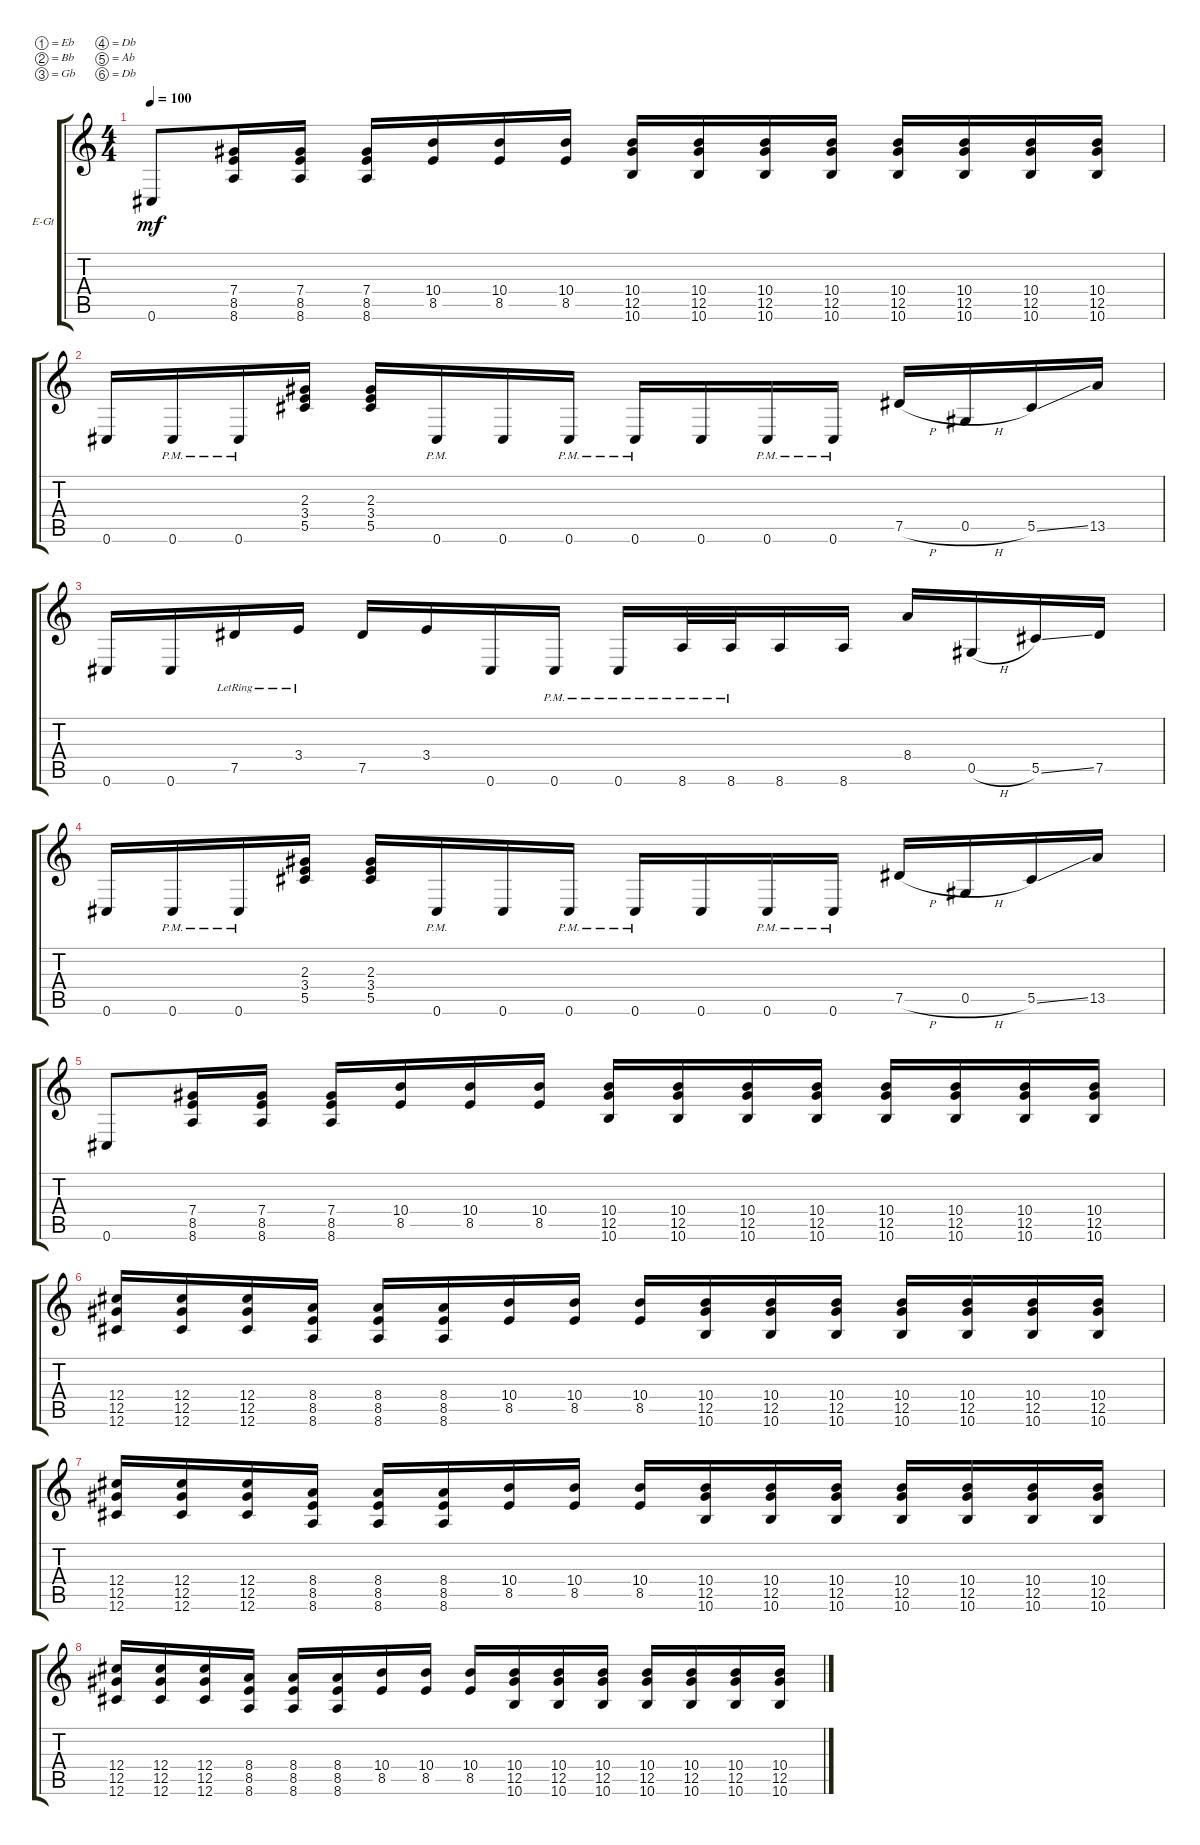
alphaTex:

\defaultSystemsLayout 4
\bracketExtendMode groupsimilarinstruments
\firstSystemTrackNameOrientation horizontal
\otherSystemsTrackNameOrientation horizontal
\track ("Electric Guitar" "E-Gt") {instrument distortionguitar}
\staff {score tabs}
\tuning (Eb4 Bb3 Gb3 Db3 Ab2 Db2)
\ts (4 4)
\tempo 100
\clef g2
\ks c
0.6.8{dy mf} (8.6 8.5 7.4).16 (8.6 8.5 7.4).16 (8.6 8.5 7.4).16 (8.5 10.4).16 (8.5 10.4).16 (8.5 10.4).16 (10.6 12.5 10.4).16 (10.6 12.5 10.4).16 (10.6 10.4 12.5).16 (10.6 10.4 12.5).16 (10.6 10.4 12.5).16 (10.6 12.5 10.4).16 (10.6 10.4 12.5).16 (10.6 10.4 12.5).16 |
0.6.16 0.6{pm}.16 0.6{pm}.16 (5.5 3.4 2.3).16 (3.4 2.3 5.5).16 0.6{pm}.16 0.6.16 0.6{pm}.16 0.6{pm}.16 0.6.16 0.6{pm}.16 0.6{pm}.16 7.5{h}.16 0.5{h}.16 5.5{ss}.16 13.5.16 |
0.6.16 0.6.16 7.5{lr}.16 3.4{lr}.16 7.5.16 3.4.16 0.6.16 0.6{pm}.16 0.6{pm}.16 8.6{pm}.32 8.6{pm}.32 8.6.16 8.6.16 8.4.16 0.5{h}.16 5.5{ss}.16 7.5.16 |
0.6.16 0.6{pm}.16 0.6{pm}.16 (5.5 3.4 2.3).16 (3.4 2.3 5.5).16 0.6{pm}.16 0.6.16 0.6{pm}.16 0.6{pm}.16 0.6.16 0.6{pm}.16 0.6{pm}.16 7.5{h}.16 0.5{h}.16 5.5{ss}.16 13.5.16 |
0.6.8 (8.6 8.5 7.4).16 (8.6 8.5 7.4).16 (8.6 8.5 7.4).16 (8.5 10.4).16 (8.5 10.4).16 (8.5 10.4).16 (10.6 12.5 10.4).16 (10.6 12.5 10.4).16 (10.6 10.4 12.5).16 (10.6 10.4 12.5).16 (10.6 10.4 12.5).16 (10.6 12.5 10.4).16 (10.6 10.4 12.5).16 (10.6 10.4 12.5).16 |
(12.6 12.5 12.4).16 (12.6 12.5 12.4).16 (12.6 12.5 12.4).16 (8.6 8.5 8.4).16 (8.6 8.5 8.4).16 (8.6 8.5 8.4).16 (8.5 10.4).16 (8.5 10.4).16 (8.5 10.4).16 (10.6 12.5 10.4).16 (10.6 10.4 12.5).16 (10.6 10.4 12.5).16 (10.6 10.4 12.5).16 (10.6 12.5 10.4).16 (10.6 10.4 12.5).16 (10.6 10.4 12.5).16 |
(12.6 12.5 12.4).16 (12.6 12.5 12.4).16 (12.6 12.5 12.4).16 (8.6 8.5 8.4).16 (8.6 8.5 8.4).16 (8.6 8.5 8.4).16 (8.5 10.4).16 (8.5 10.4).16 (8.5 10.4).16 (10.6 12.5 10.4).16 (10.6 10.4 12.5).16 (10.6 10.4 12.5).16 (10.6 10.4 12.5).16 (10.6 12.5 10.4).16 (10.6 10.4 12.5).16 (10.6 10.4 12.5).16 |
(12.6 12.5 12.4).16 (12.6 12.5 12.4).16 (12.6 12.5 12.4).16 (8.6 8.5 8.4).16 (8.6 8.5 8.4).16 (8.6 8.5 8.4).16 (8.5 10.4).16 (8.5 10.4).16 (8.5 10.4).16 (10.6 12.5 10.4).16 (10.6 10.4 12.5).16 (10.6 10.4 12.5).16 (10.6 10.4 12.5).16 (10.6 12.5 10.4).16 (10.6 10.4 12.5).16 (10.6 10.4 12.5).16
